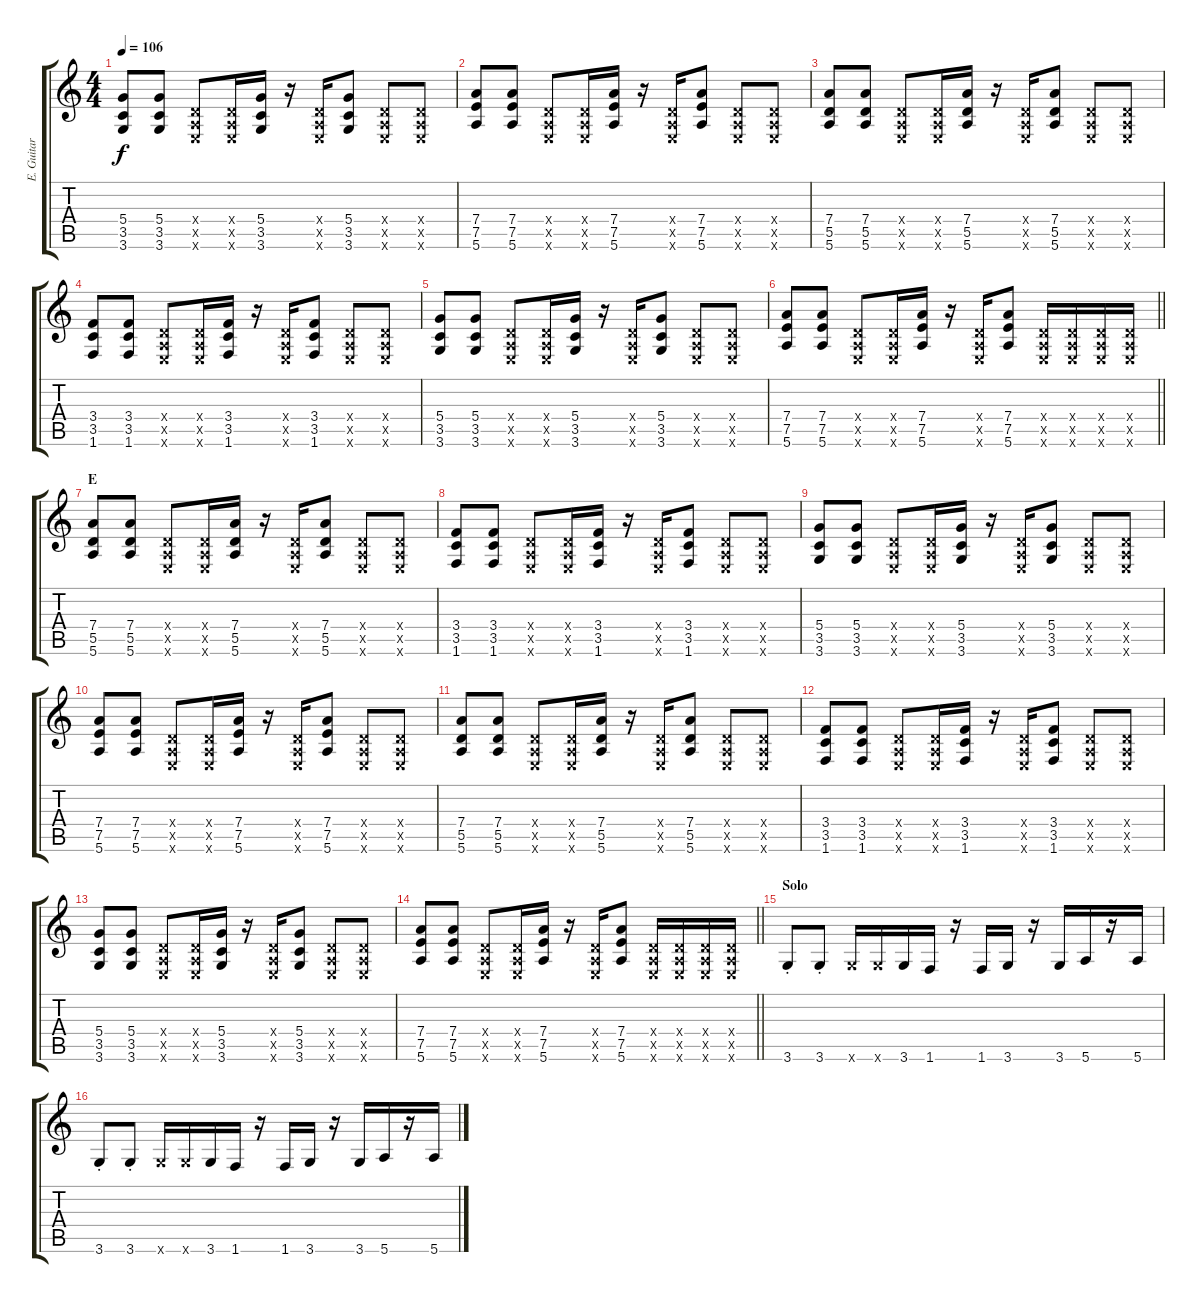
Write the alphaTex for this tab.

\track ("E. Guitar I" "E. Guitar ") {instrument overdrivenguitar}
\staff {score tabs}
\tuning (E4 B3 G3 D3 A2 E2) {hide}
\ts (4 4)
\tempo 106
\clef g2
\ks c
(5.4 3.5 3.6).8{dy f} (5.4 3.5 3.6).8 (0.4{x} 0.5{x} 0.6{x}).8 (0.4{x} 0.5{x} 0.6{x}).16 (5.4 3.5 3.6).16 r.16 (0.4{x} 0.5{x} 0.6{x}).16 (5.4 3.5 3.6).8 (0.4{x} 0.5{x} 0.6{x}).8 (0.4{x} 0.5{x} 0.6{x}).8 |
(7.4 7.5 5.6).8 (7.4 7.5 5.6).8 (0.4{x} 0.5{x} 0.6{x}).8 (0.4{x} 0.5{x} 0.6{x}).16 (7.4 7.5 5.6).16 r.16 (0.4{x} 0.5{x} 0.6{x}).16 (7.4 7.5 5.6).8 (0.4{x} 0.5{x} 0.6{x}).8 (0.4{x} 0.5{x} 0.6{x}).8 |
(7.4 5.5 5.6).8 (7.4 5.5 5.6).8 (0.4{x} 0.5{x} 0.6{x}).8 (0.4{x} 0.5{x} 0.6{x}).16 (7.4 5.5 5.6).16 r.16 (0.4{x} 0.5{x} 0.6{x}).16 (7.4 5.5 5.6).8 (0.4{x} 0.5{x} 0.6{x}).8 (0.4{x} 0.5{x} 0.6{x}).8 |
(3.4 3.5 1.6).8 (3.4 3.5 1.6).8 (0.4{x} 0.5{x} 0.6{x}).8 (0.4{x} 0.5{x} 0.6{x}).16 (3.4 3.5 1.6).16 r.16 (0.4{x} 0.5{x} 0.6{x}).16 (3.4 3.5 1.6).8 (0.4{x} 0.5{x} 0.6{x}).8 (0.4{x} 0.5{x} 0.6{x}).8 |
(5.4 3.5 3.6).8 (5.4 3.5 3.6).8 (0.4{x} 0.5{x} 0.6{x}).8 (0.4{x} 0.5{x} 0.6{x}).16 (5.4 3.5 3.6).16 r.16 (0.4{x} 0.5{x} 0.6{x}).16 (5.4 3.5 3.6).8 (0.4{x} 0.5{x} 0.6{x}).8 (0.4{x} 0.5{x} 0.6{x}).8 |
\barLineRight lightlight
(7.4 7.5 5.6).8 (7.4 7.5 5.6).8 (0.4{x} 0.5{x} 0.6{x}).8 (0.4{x} 0.5{x} 0.6{x}).16 (7.4 7.5 5.6).16 r.16 (0.4{x} 0.5{x} 0.6{x}).16 (7.4 7.5 5.6).8 (0.4{x} 0.5{x} 0.6{x}).16 (0.4{x} 0.5{x} 0.6{x}).16 (0.4{x} 0.5{x} 0.6{x}).16 (0.4{x} 0.5{x} 0.6{x}).16 |
\section ("" "E")
(7.4 5.5 5.6).8 (7.4 5.5 5.6).8 (0.4{x} 0.5{x} 0.6{x}).8 (0.4{x} 0.5{x} 0.6{x}).16 (7.4 5.5 5.6).16 r.16 (0.4{x} 0.5{x} 0.6{x}).16 (7.4 5.5 5.6).8 (0.4{x} 0.5{x} 0.6{x}).8 (0.4{x} 0.5{x} 0.6{x}).8 |
(3.4 3.5 1.6).8 (3.4 3.5 1.6).8 (0.4{x} 0.5{x} 0.6{x}).8 (0.4{x} 0.5{x} 0.6{x}).16 (3.4 3.5 1.6).16 r.16 (0.4{x} 0.5{x} 0.6{x}).16 (3.4 3.5 1.6).8 (0.4{x} 0.5{x} 0.6{x}).8 (0.4{x} 0.5{x} 0.6{x}).8 |
(5.4 3.5 3.6).8 (5.4 3.5 3.6).8 (0.4{x} 0.5{x} 0.6{x}).8 (0.4{x} 0.5{x} 0.6{x}).16 (5.4 3.5 3.6).16 r.16 (0.4{x} 0.5{x} 0.6{x}).16 (5.4 3.5 3.6).8 (0.4{x} 0.5{x} 0.6{x}).8 (0.4{x} 0.5{x} 0.6{x}).8 |
(7.4 7.5 5.6).8 (7.4 7.5 5.6).8 (0.4{x} 0.5{x} 0.6{x}).8 (0.4{x} 0.5{x} 0.6{x}).16 (7.4 7.5 5.6).16 r.16 (0.4{x} 0.5{x} 0.6{x}).16 (7.4 7.5 5.6).8 (0.4{x} 0.5{x} 0.6{x}).8 (0.4{x} 0.5{x} 0.6{x}).8 |
(7.4 5.5 5.6).8 (7.4 5.5 5.6).8 (0.4{x} 0.5{x} 0.6{x}).8 (0.4{x} 0.5{x} 0.6{x}).16 (7.4 5.5 5.6).16 r.16 (0.4{x} 0.5{x} 0.6{x}).16 (7.4 5.5 5.6).8 (0.4{x} 0.5{x} 0.6{x}).8 (0.4{x} 0.5{x} 0.6{x}).8 |
(3.4 3.5 1.6).8 (3.4 3.5 1.6).8 (0.4{x} 0.5{x} 0.6{x}).8 (0.4{x} 0.5{x} 0.6{x}).16 (3.4 3.5 1.6).16 r.16 (0.4{x} 0.5{x} 0.6{x}).16 (3.4 3.5 1.6).8 (0.4{x} 0.5{x} 0.6{x}).8 (0.4{x} 0.5{x} 0.6{x}).8 |
(5.4 3.5 3.6).8 (5.4 3.5 3.6).8 (0.4{x} 0.5{x} 0.6{x}).8 (0.4{x} 0.5{x} 0.6{x}).16 (5.4 3.5 3.6).16 r.16 (0.4{x} 0.5{x} 0.6{x}).16 (5.4 3.5 3.6).8 (0.4{x} 0.5{x} 0.6{x}).8 (0.4{x} 0.5{x} 0.6{x}).8 |
\barLineRight lightlight
(7.4 7.5 5.6).8 (7.4 7.5 5.6).8 (0.4{x} 0.5{x} 0.6{x}).8 (0.4{x} 0.5{x} 0.6{x}).16 (7.4 7.5 5.6).16 r.16 (0.4{x} 0.5{x} 0.6{x}).16 (7.4 7.5 5.6).8 (0.4{x} 0.5{x} 0.6{x}).16 (0.4{x} 0.5{x} 0.6{x}).16 (0.4{x} 0.5{x} 0.6{x}).16 (0.4{x} 0.5{x} 0.6{x}).16 |
\section ("" "Solo")
3.6{st}.8 3.6{st}.8 3.6{x}.16 3.6{x}.16 3.6.16 1.6.16 r.16 1.6.16 3.6.16 r.16 3.6.16 5.6.16 r.16 5.6.16 |
3.6{st}.8 3.6{st}.8 3.6{x}.16 3.6{x}.16 3.6.16 1.6.16 r.16 1.6.16 3.6.16 r.16 3.6.16 5.6.16 r.16 5.6.16
